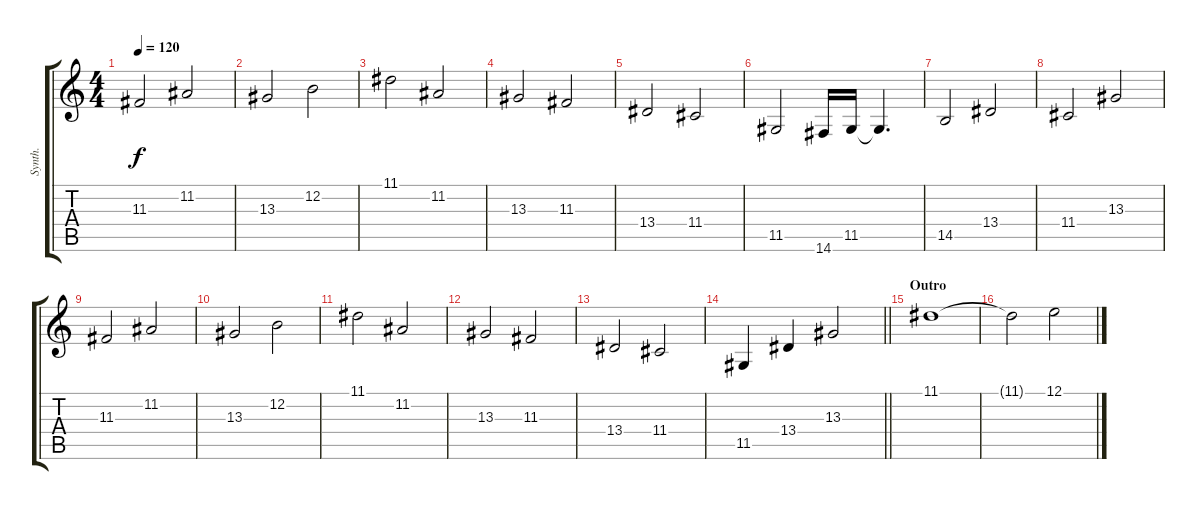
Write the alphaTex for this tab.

\track ("Synth." "Synth.") {instrument synthstrings1}
\staff {score tabs}
\tuning (E4 B3 G3 D3 A2 E2) {hide}
\ts (4 4)
\tempo 120
\clef g2
\ks c
11.3.2{dy f} 11.2.2 |
13.3.2 12.2.2 |
11.1.2 11.2.2 |
13.3.2 11.3.2 |
13.4.2 11.4.2 |
11.5.2 14.6.16 11.5.16 11.5{t}.4{d} |
14.5.2 13.4.2 |
11.4.2 13.3.2 |
11.3.2 11.2.2 |
13.3.2 12.2.2 |
11.1.2 11.2.2 |
13.3.2 11.3.2 |
13.4.2 11.4.2 |
\barLineRight lightlight
11.5.4 13.4.4 13.3.2 |
\section ("" "Outro")
11.1.1 |
11.1{t}.2 12.1.2
